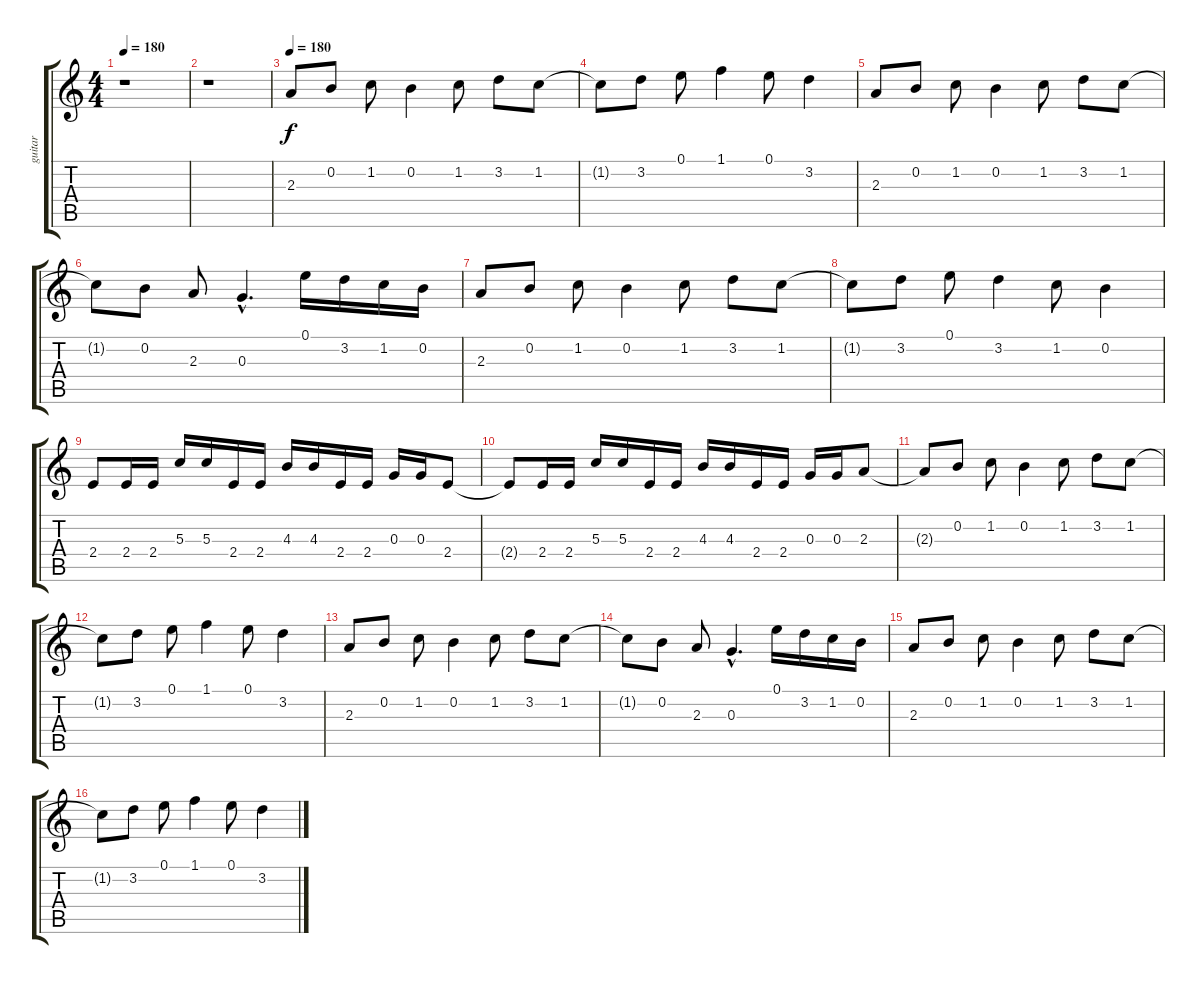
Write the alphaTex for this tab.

\track ("guitar" "guitar") {instrument distortionguitar}
\staff {score tabs}
\tuning (E4 B3 G3 D3 A2 E2) {hide}
\ts (4 4)
\tempo 180
\clef g2
\ks c
r.1{dy f instrument distortionguitar} |
r.1 |
\tempo 180
2.3.8 0.2.8 1.2.8 0.2.4 1.2.8 3.2.8 1.2.8 |
1.2{t}.8 3.2.8 0.1.8 1.1.4 0.1.8 3.2.4 |
2.3.8 0.2.8 1.2.8 0.2.4 1.2.8 3.2.8 1.2.8 |
1.2{t}.8 0.2.8 2.3.8 0.3{hac}.4{d} 0.1.16 3.2.16 1.2.16 0.2.16 |
2.3.8 0.2.8 1.2.8 0.2.4 1.2.8 3.2.8 1.2.8 |
1.2{t}.8 3.2.8 0.1.8 3.2.4 1.2.8 0.2.4 |
2.4.8 2.4.16 2.4.16 5.3.16 5.3.16 2.4.16 2.4.16 4.3.16 4.3.16 2.4.16 2.4.16 0.3.16 0.3.16 2.4.8 |
2.4{t}.8 2.4.16 2.4.16 5.3.16 5.3.16 2.4.16 2.4.16 4.3.16 4.3.16 2.4.16 2.4.16 0.3.16 0.3.16 2.3.8 |
2.3{t}.8 0.2.8 1.2.8 0.2.4 1.2.8 3.2.8 1.2.8 |
1.2{t}.8 3.2.8 0.1.8 1.1.4 0.1.8 3.2.4 |
2.3.8 0.2.8 1.2.8 0.2.4 1.2.8 3.2.8 1.2.8 |
1.2{t}.8 0.2.8 2.3.8 0.3{hac}.4{d} 0.1.16 3.2.16 1.2.16 0.2.16 |
2.3.8 0.2.8 1.2.8 0.2.4 1.2.8 3.2.8 1.2.8 |
1.2{t}.8 3.2.8 0.1.8 1.1.4 0.1.8 3.2.4
